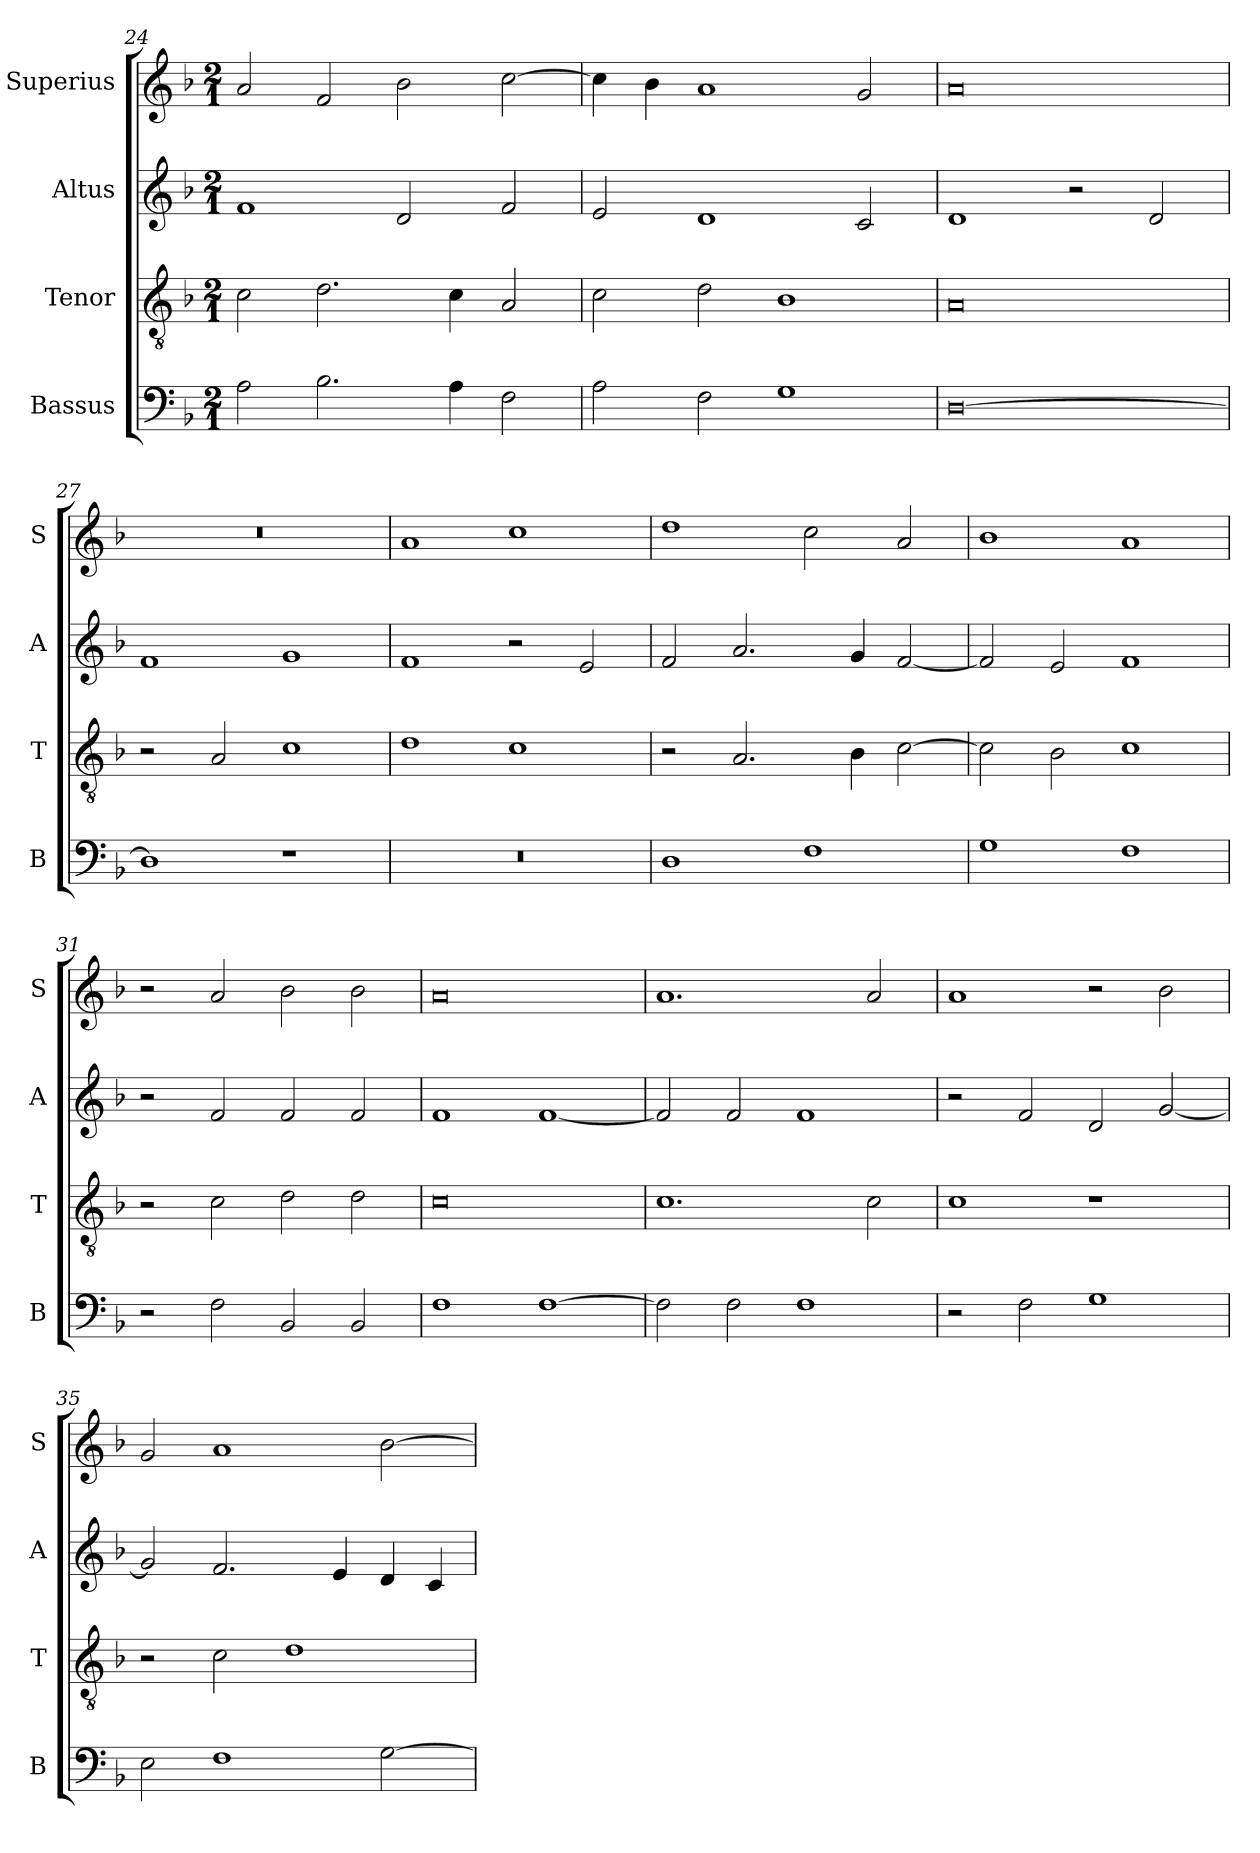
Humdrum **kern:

**kern	**kern	**kern	**kern
*part4	*part3	*part2	*part1
*staff4	*staff3	*staff2	*staff1
*I"Bassus	*I"Tenor	*I"Altus	*I"Superius
*I'B	*I'T	*I'A	*I'S
*clefF4	*clefGv2	*clefG2	*clefG2
*k[b-]	*k[b-]	*k[b-]	*k[b-]
*F:	*F:	*F:	*F:
*M2/1	*M2/1	*M2/1	*M2/1
=24	=24	=24	=24
2A	2c	1f	2a
2.B-	2.d	.	2f
.	.	2d	2b-
4A	4c	.	.
2F	2A	2f	[2cc
=25	=25	=25	=25
2A	2c	2e	4cc]
.	.	.	4b-
2F	2d	1d	1a
1G	1B-	.	.
.	.	2c	2g
=26	=26	=26	=26
[0D	0A	1d	0a
.	.	2r	.
.	.	2d	.
=27	=27	=27	=27
1D]	2r	1f	0r
.	2A	.	.
1r	1c	1g	.
=28	=28	=28	=28
0r	1d	1f	1a
.	1c	2r	1cc
.	.	2e	.
=29	=29	=29	=29
1D	2r	2f	1dd
.	2.A	2.a	.
1F	.	.	2cc
.	4B-	4g	.
.	[2c	[2f	2a
=30	=30	=30	=30
1G	2c]	2f]	1b-
.	2B-	2e	.
1F	1c	1f	1a
=31	=31	=31	=31
2r	2r	2r	2r
2F	2c	2f	2a
2BB-	2d	2f	2b-
2BB-	2d	2f	2b-
=32	=32	=32	=32
1F	0c	1f	0a
[1F	.	[1f	.
=33	=33	=33	=33
2F]	1.c	2f]	1.a
2F	.	2f	.
1F	.	1f	.
.	2c	.	2a
=34	=34	=34	=34
2r	1c	2r	1a
2F	.	2f	.
1G	1r	2d	2r
.	.	[2g	2b-
=35	=35	=35	=35
2E	2r	2g]	2g
1F	2c	2.f	1a
.	1d	.	.
.	.	4e	.
[2G	.	4d	[2b-
.	.	4c	.
=	=	=	=
*-	*-	*-	*-
